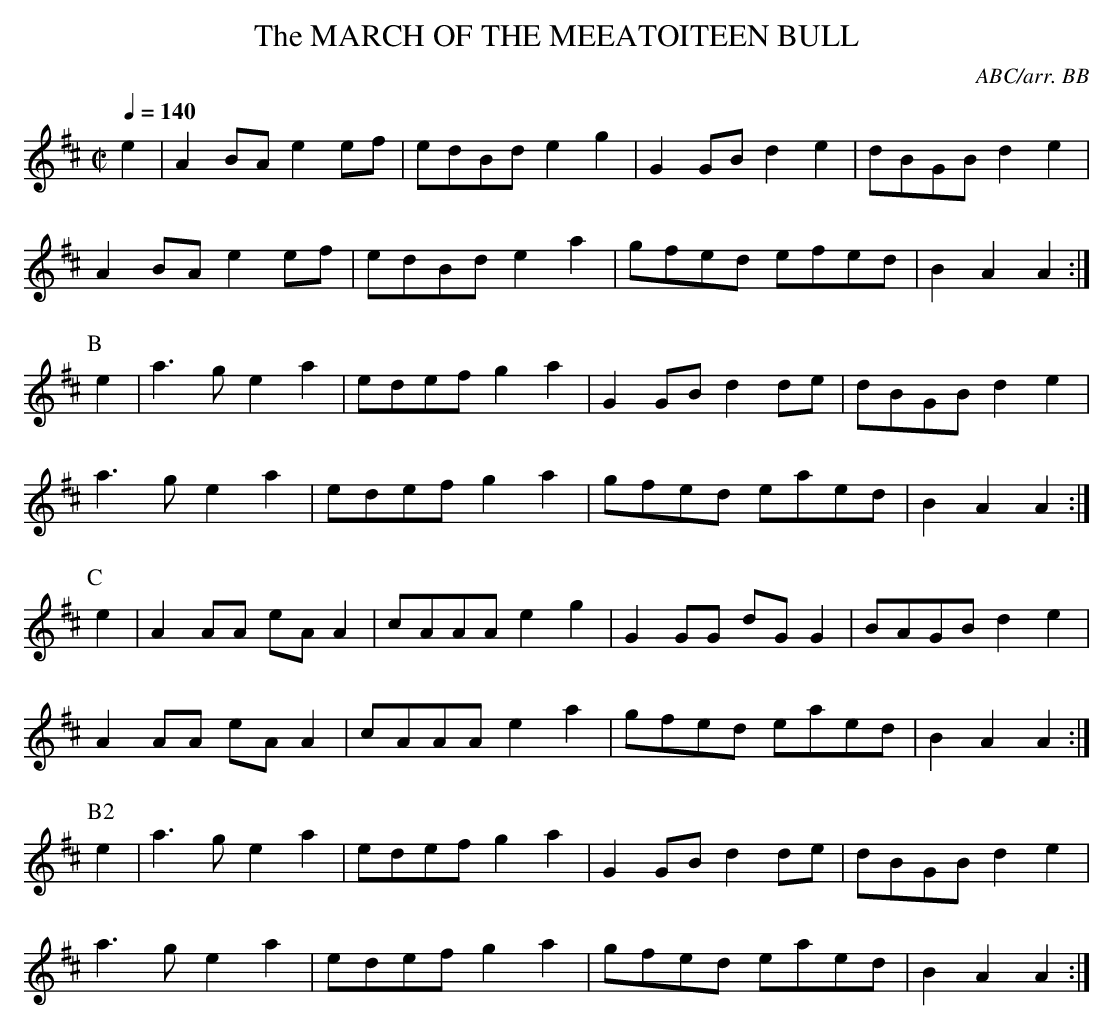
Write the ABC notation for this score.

X:1
T:MARCH OF THE MEEATOITEEN BULL, The
C:ABC/arr. BB
Q:1/4=140
L:1/8
M:C|
K:Amix
e2|A2BA e2ef|edBd e2g2|G2GB d2e2|dBGB d2e2|
A2BA e2ef|edBd e2a2|gfed efed|B2A2A2:|
P:B
e2|a3g e2a2|edef g2a2|G2GB d2de|dBGB d2e2|
a3g e2a2|edef g2a2|gfed eaed|B2A2A2:|
P:C
e2|A2AA eAA2|cAAA e2g2|G2GG dGG2|BAGB d2e2|
A2AA eAA2|cAAA e2a2|gfed eaed|B2A2A2:|
P:B2
e2|a3g e2a2|edef g2a2|G2GB d2de|dBGB d2e2|
a3g e2a2|edef g2a2|gfed eaed|B2A2A2:|
